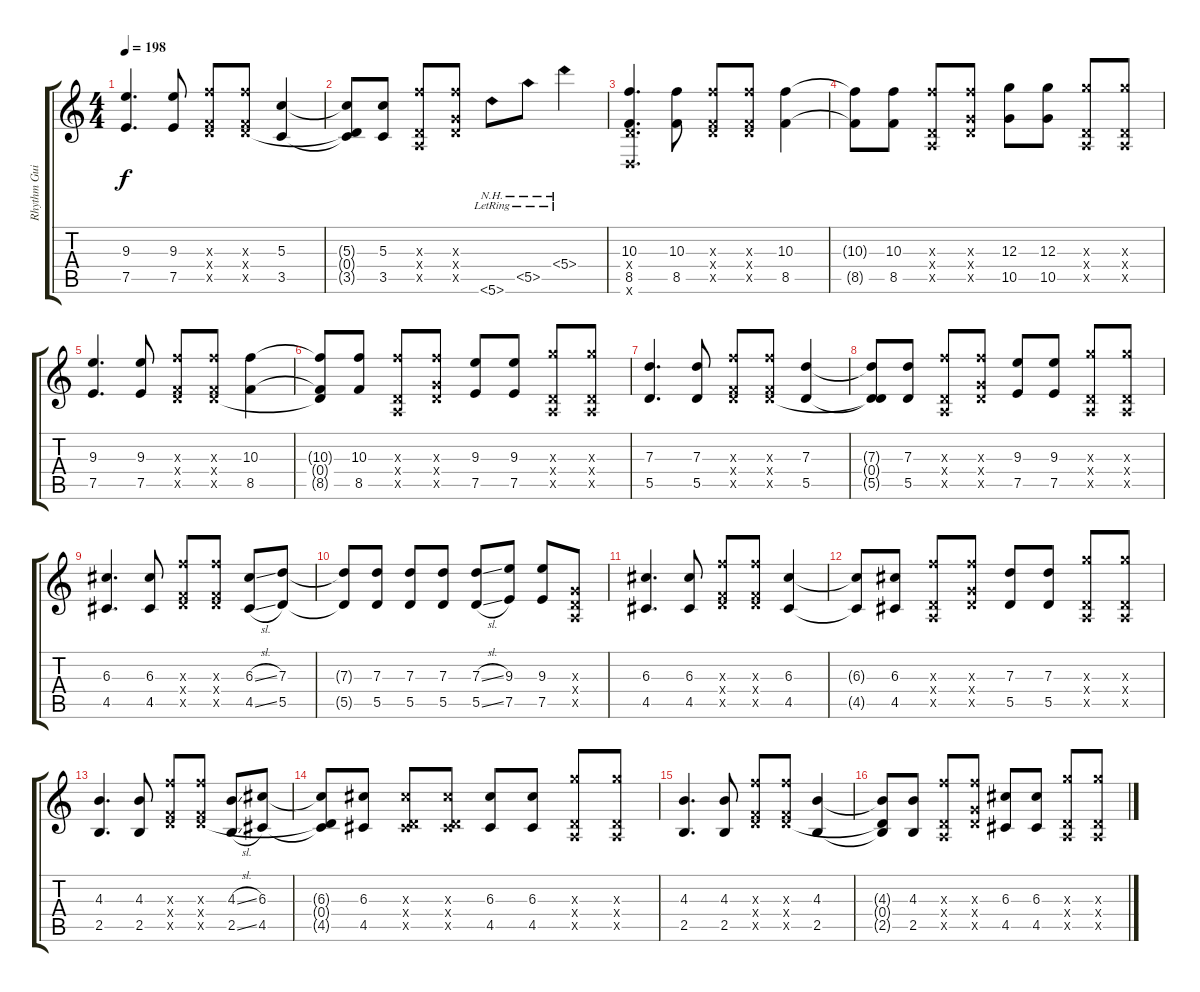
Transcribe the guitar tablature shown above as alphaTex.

\track ("Rhythm Guitar R" "Rhythm Gui") {instrument distortionguitar}
\staff {score tabs}
\tuning (E4 B3 G3 D3 A2 D2) {hide}
\ts (4 4)
\tempo 198
\clef g2
\ks c
(9.3 7.5).4{d dy f} (9.3 7.5).8 (10.3{x} 0.4{x} 8.5{x}).8 (10.3{x} 0.4{x} 8.5{x}).8 (5.3 3.5).4 |
(5.3{t} 0.4{t} 3.5{t}).8 (5.3 3.5).8 (10.3{x} 0.4{x} 0.5{x}).8 (10.3{x} 0.4{x} 10.5{x}).8 5.6{nh lr}.8 5.5{nh lr}.8 5.4{nh lr}.4 |
(10.3 0.4{x} 8.5 0.6{x}).4{d} (10.3 8.5).8 (10.3{x} 0.4{x} 8.5{x}).8 (10.3{x} 0.4{x} 8.5{x}).8 (10.3 8.5).4 |
(10.3{t} 8.5{t}).8 (10.3 8.5).8 (10.3{x} 0.4{x} 0.5{x}).8 (10.3{x} 0.4{x} 10.5{x}).8 (12.3 10.5).8 (12.3 10.5).8 (12.3{x} 0.4{x} 0.5{x}).8 (12.3{x} 0.4{x} 0.5{x}).8 |
(9.3 7.5).4{d} (9.3 7.5).8 (10.3{x} 0.4{x} 8.5{x}).8 (10.3{x} 0.4{x} 8.5{x}).8 (10.3 8.5).4 |
(10.3{t} 0.4{t} 8.5{t}).8 (10.3 8.5).8 (10.3{x} 0.4{x} 0.5{x}).8 (10.3{x} 0.4{x} 10.5{x}).8 (9.3 7.5).8 (9.3 7.5).8 (12.3{x} 0.4{x} 0.5{x}).8 (12.3{x} 0.4{x} 0.5{x}).8 |
(7.3 5.5).4{d} (7.3 5.5).8 (10.3{x} 0.4{x} 8.5{x}).8 (10.3{x} 0.4{x} 8.5{x}).8 (7.3 5.5).4 |
(7.3{t} 0.4{t} 5.5{t}).8 (7.3 5.5).8 (10.3{x} 0.4{x} 0.5{x}).8 (10.3{x} 0.4{x} 10.5{x}).8 (9.3 7.5).8 (9.3 7.5).8 (12.3{x} 0.4{x} 0.5{x}).8 (12.3{x} 0.4{x} 0.5{x}).8 |
(6.3 4.5).4{d} (6.3 4.5).8 (10.3{x} 0.4{x} 8.5{x}).8 (10.3{x} 0.4{x} 8.5{x}).8 (6.3{sl} 4.5{sl}).8 (7.3 5.5).8 |
(7.3{t} 5.5{t}).8 (7.3 5.5).8 (7.3 5.5).8 (7.3 5.5).8 (7.3{sl} 5.5{sl}).8 (9.3 7.5).8 (9.3 7.5).8 (0.3{x} 0.4{x} 0.5{x}).8 |
(6.3 4.5).4{d} (6.3 4.5).8 (10.3{x} 0.4{x} 8.5{x}).8 (10.3{x} 0.4{x} 8.5{x}).8 (6.3 4.5).4 |
(6.3{t} 4.5{t}).8 (6.3 4.5).8 (10.3{x} 0.4{x} 0.5{x}).8 (10.3{x} 0.4{x} 10.5{x}).8 (7.3 5.5).8 (7.3 5.5).8 (12.3{x} 0.4{x} 0.5{x}).8 (12.3{x} 0.4{x} 0.5{x}).8 |
(4.3 2.5).4{d} (4.3 2.5).8 (10.3{x} 0.4{x} 8.5{x}).8 (10.3{x} 0.4{x} 8.5{x}).8 (4.3{sl} 2.5{sl}).8 (6.3 4.5).8 |
(6.3{t} 0.4{t} 4.5{t}).8 (6.3 4.5).8 (6.3{x} 0.4{x} 4.5{x}).8 (6.3{x} 0.4{x} 4.5{x}).8 (6.3 4.5).8 (6.3 4.5).8 (12.3{x} 0.4{x} 0.5{x}).8 (12.3{x} 0.4{x} 0.5{x}).8 |
(4.3 2.5).4{d} (4.3 2.5).8 (10.3{x} 0.4{x} 8.5{x}).8 (10.3{x} 0.4{x} 8.5{x}).8 (4.3 2.5).4 |
(4.3{t} 0.4{t} 2.5{t}).8 (4.3 2.5).8 (10.3{x} 0.4{x} 0.5{x}).8 (10.3{x} 0.4{x} 10.5{x}).8 (6.3 4.5).8 (6.3 4.5).8 (12.3{x} 0.4{x} 0.5{x}).8 (12.3{x} 0.4{x} 0.5{x}).8
